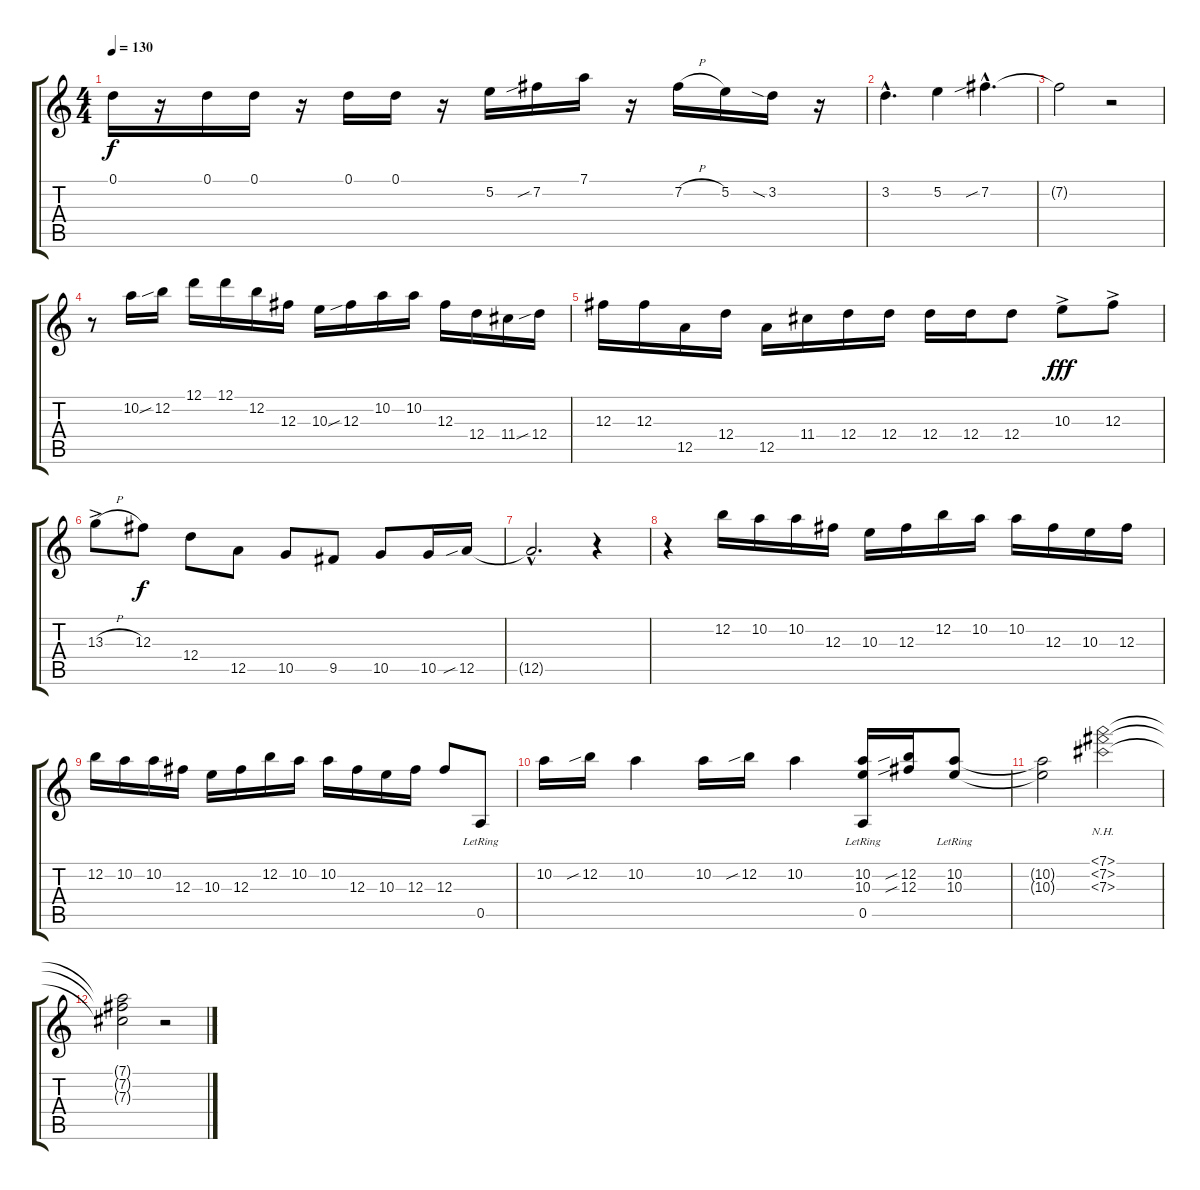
\track "" {instrument electricguitarjazz}
\staff {score tabs}
\tuning (D4 B3 Gb3 D3 A2 D2) {hide}
\ts (4 4)
\tempo 130
\clef g2
\ks c
0.1.16{dy f} r.16 0.1.16 0.1.16 r.16 0.1.16 0.1.16 r.16 5.2.16 7.2{sib}.16 7.1.16 r.16 7.2{h}.16 5.2.16 3.2{sia}.16 r.16 |
3.2{hac}.4{d} 5.2.4 7.2{sib hac}.4{d} |
7.2{t}.2 r.2 |
r.8 10.2.16 12.2{sib}.16 12.1.16 12.1.16 12.2.16 12.3.16 10.3.16 12.3{sib}.16 10.2.16 10.2.16 12.3.16 12.4.16 11.4.16 12.4{sib}.16 |
12.3.16 12.3.16 12.5.16 12.4.16 12.5.16 11.4.16 12.4.16 12.4.16 12.4.16 12.4.16 12.4.8 10.3{ac}.8{dy fff} 12.3{ac}.8 |
13.3{h ac}.8 12.3.8{dy f} 12.4.8 12.5.8 10.5.8 9.5.8 10.5.8 10.5.16 12.5{sib}.16 |
12.5{hac t}.2{d} r.4 |
r.4 12.2.16 10.2.16 10.2.16 12.3.16 10.3.16 12.3.16 12.2.16 10.2.16 10.2.16 12.3.16 10.3.16 12.3.16 |
12.2.16 10.2.16 10.2.16 12.3.16 10.3.16 12.3.16 12.2.16 10.2.16 10.2.16 12.3.16 10.3.16 12.3.16 12.3.8 0.5{lr}.8 |
10.2.16 12.2{sib}.16 10.2.4 10.2.16 12.2{sib}.16 10.2.4 (10.2 10.3 0.5{lr}).16 (12.2{sib} 12.3{sib}).16 (10.2{lr} 10.3{lr}).8 |
(10.2{t} 10.3{t}).2 (7.1{nh} 7.2{nh} 7.3{nh}).2 |
(7.1{t} 7.2{t} 7.3{t}).2 r.2
